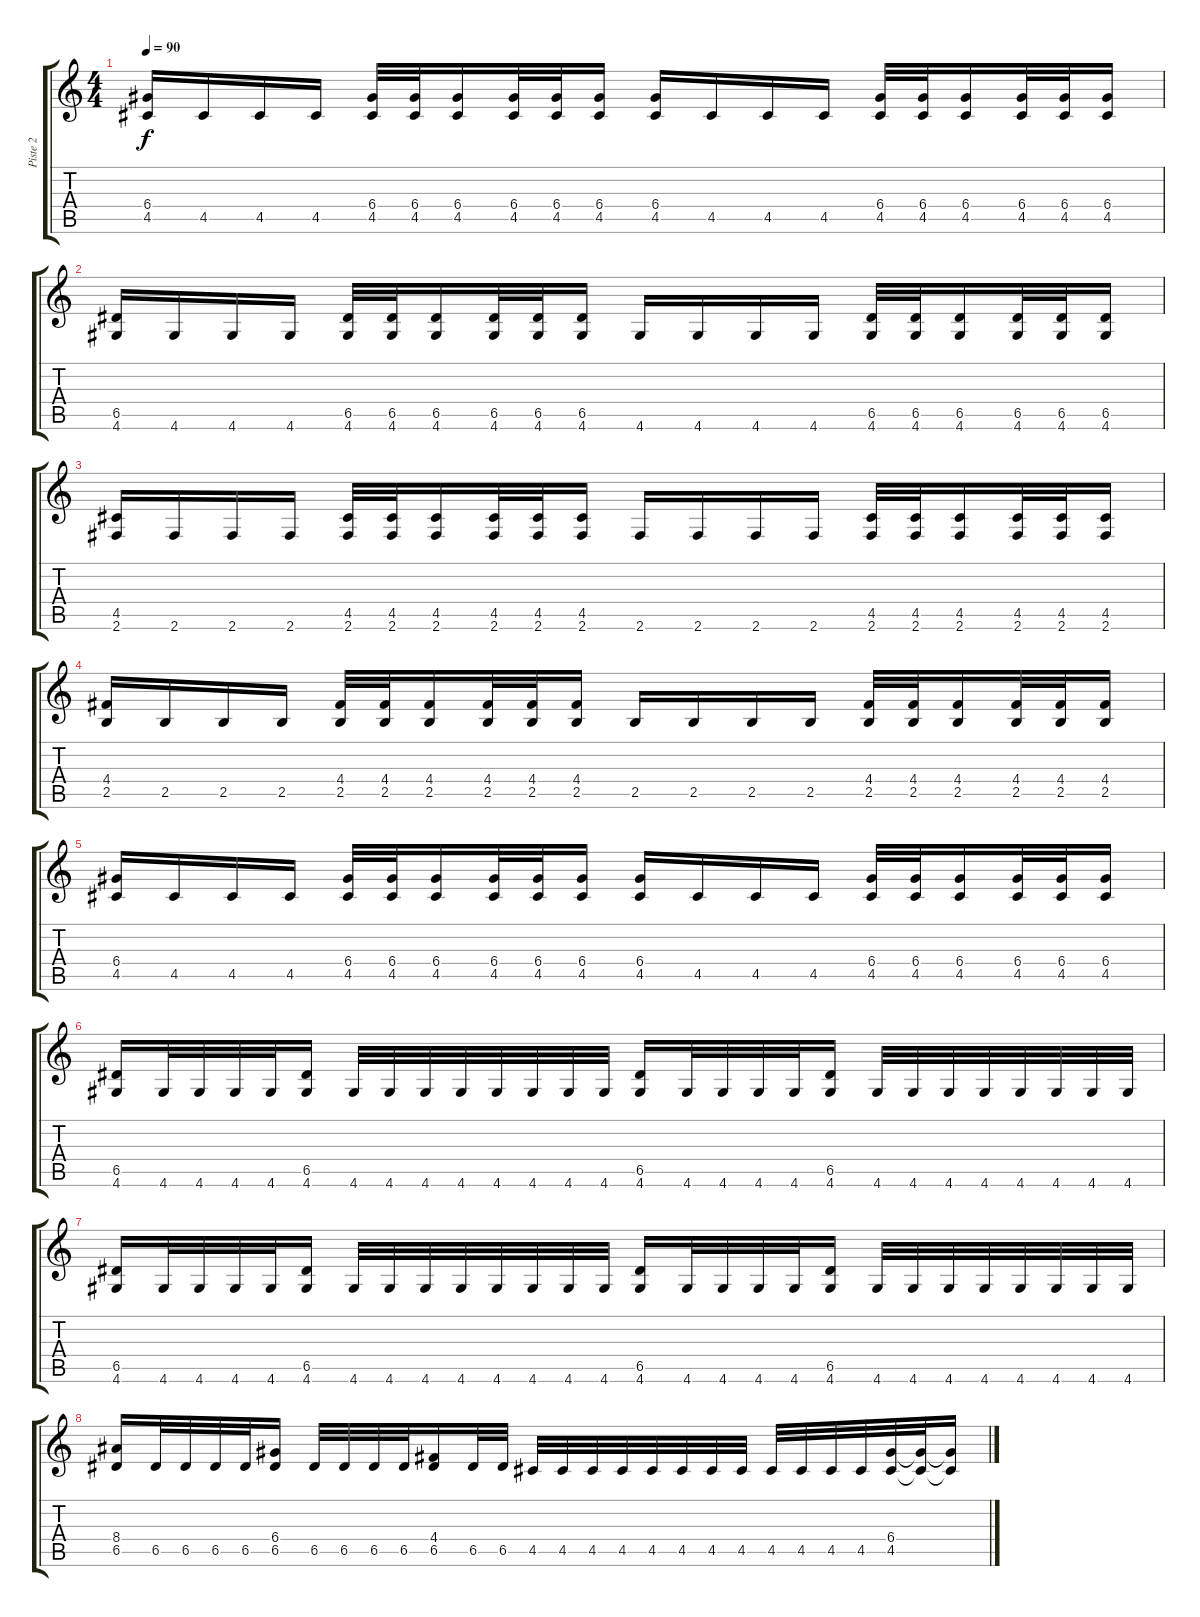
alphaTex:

\track ("Piste 2" "Piste 2") {instrument distortionguitar}
\staff {score tabs}
\tuning (E4 B3 G3 D3 A2 E2) {hide}
\ts (4 4)
\tempo 90
\clef g2
\ks c
(6.4 4.5).16{dy f} 4.5.16 4.5.16 4.5.16 (6.4 4.5).32 (6.4 4.5).32 (6.4 4.5).16 (6.4 4.5).32 (6.4 4.5).32 (6.4 4.5).16 (6.4 4.5).16 4.5.16 4.5.16 4.5.16 (6.4 4.5).32 (6.4 4.5).32 (6.4 4.5).16 (6.4 4.5).32 (6.4 4.5).32 (6.4 4.5).16 |
(6.5 4.6).16 4.6.16 4.6.16 4.6.16 (6.5 4.6).32 (6.5 4.6).32 (6.5 4.6).16 (6.5 4.6).32 (6.5 4.6).32 (6.5 4.6).16 4.6.16 4.6.16 4.6.16 4.6.16 (6.5 4.6).32 (6.5 4.6).32 (6.5 4.6).16 (6.5 4.6).32 (6.5 4.6).32 (6.5 4.6).16 |
(4.5 2.6).16 2.6.16 2.6.16 2.6.16 (4.5 2.6).32 (4.5 2.6).32 (4.5 2.6).16 (4.5 2.6).32 (4.5 2.6).32 (4.5 2.6).16 2.6.16 2.6.16 2.6.16 2.6.16 (4.5 2.6).32 (4.5 2.6).32 (4.5 2.6).16 (4.5 2.6).32 (4.5 2.6).32 (4.5 2.6).16 |
(4.4 2.5).16 2.5.16 2.5.16 2.5.16 (4.4 2.5).32 (4.4 2.5).32 (4.4 2.5).16 (4.4 2.5).32 (4.4 2.5).32 (4.4 2.5).16 2.5.16 2.5.16 2.5.16 2.5.16 (4.4 2.5).32 (4.4 2.5).32 (4.4 2.5).16 (4.4 2.5).32 (4.4 2.5).32 (4.4 2.5).16 |
(6.4 4.5).16 4.5.16 4.5.16 4.5.16 (6.4 4.5).32 (6.4 4.5).32 (6.4 4.5).16 (6.4 4.5).32 (6.4 4.5).32 (6.4 4.5).16 (6.4 4.5).16 4.5.16 4.5.16 4.5.16 (6.4 4.5).32 (6.4 4.5).32 (6.4 4.5).16 (6.4 4.5).32 (6.4 4.5).32 (6.4 4.5).16 |
(6.5 4.6).16 4.6.32 4.6.32 4.6.32 4.6.32 (6.5 4.6).16 4.6.32 4.6.32 4.6.32 4.6.32 4.6.32 4.6.32 4.6.32 4.6.32 (6.5 4.6).16 4.6.32 4.6.32 4.6.32 4.6.32 (6.5 4.6).16 4.6.32 4.6.32 4.6.32 4.6.32 4.6.32 4.6.32 4.6.32 4.6.32 |
(6.5 4.6).16 4.6.32 4.6.32 4.6.32 4.6.32 (6.5 4.6).16 4.6.32 4.6.32 4.6.32 4.6.32 4.6.32 4.6.32 4.6.32 4.6.32 (6.5 4.6).16 4.6.32 4.6.32 4.6.32 4.6.32 (6.5 4.6).16 4.6.32 4.6.32 4.6.32 4.6.32 4.6.32 4.6.32 4.6.32 4.6.32 |
(8.4 6.5).16 6.5.32 6.5.32 6.5.32 6.5.32 (6.4 6.5).16 6.5.32 6.5.32 6.5.32 6.5.32 (4.4 6.5).16 6.5.32 6.5.32 4.5.32 4.5.32 4.5.32 4.5.32 4.5.32 4.5.32 4.5.32 4.5.32 4.5.32 4.5.32 4.5.32 4.5.32 (6.4 4.5).32 (6.4{t} 4.5{t}).32 (6.4{t} 4.5{t}).16
